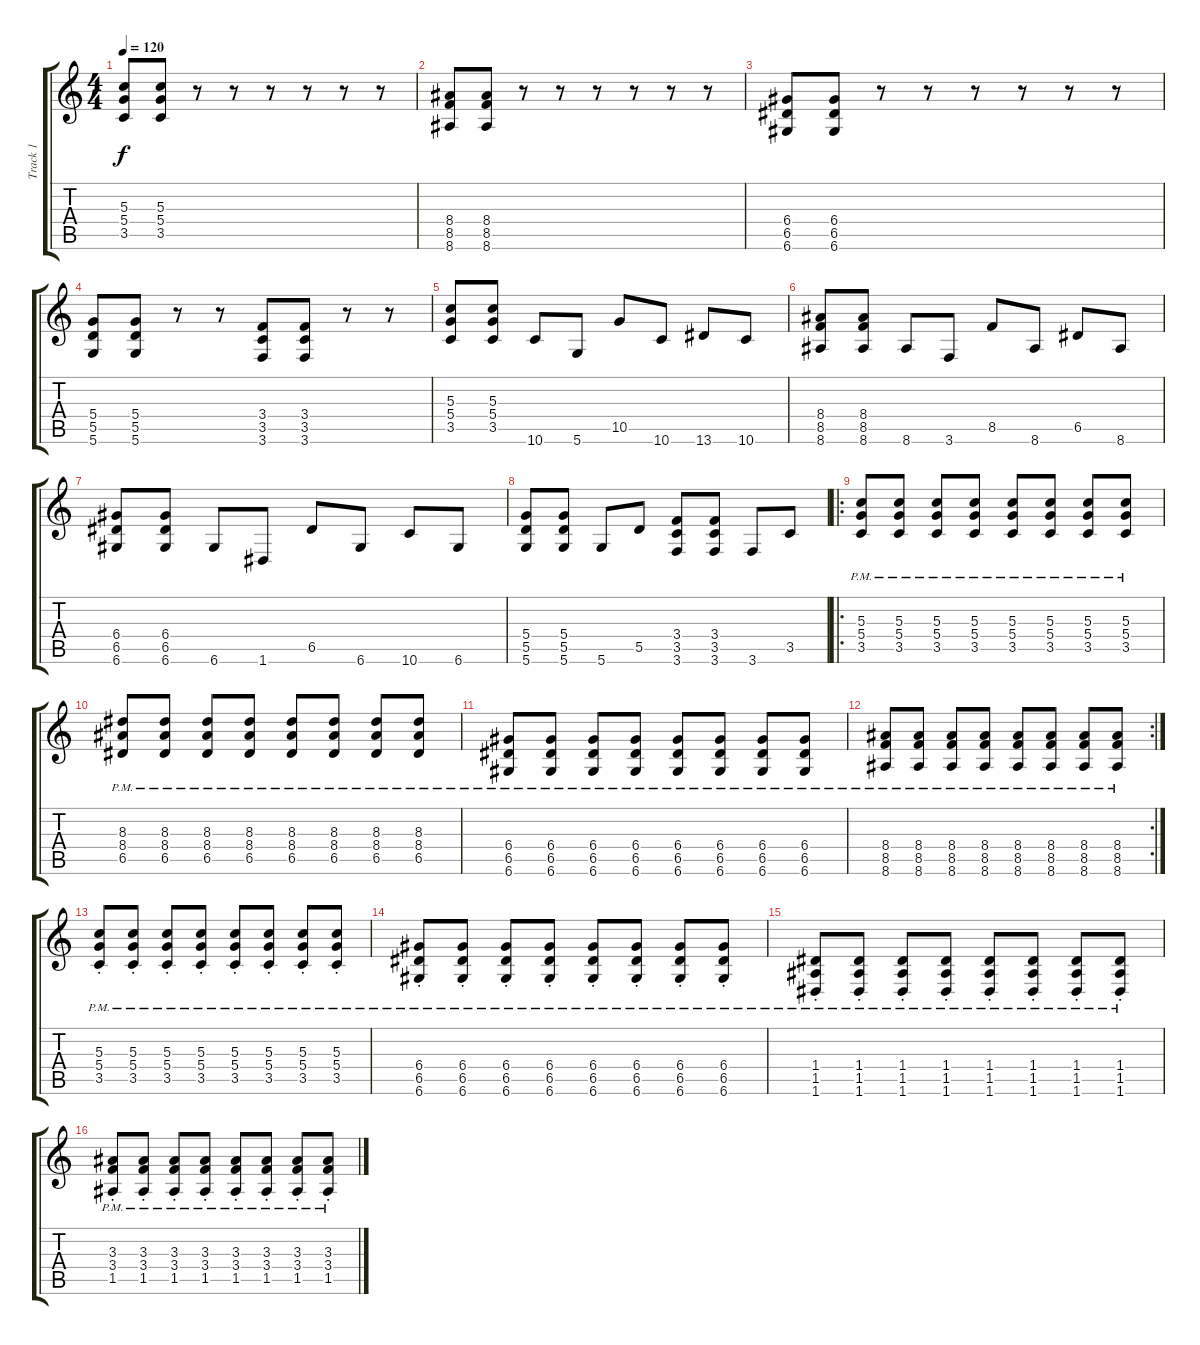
\track ("Track 1" "Track 1") {instrument distortionguitar}
\staff {score tabs}
\tuning (E4 B3 G3 D3 A2 D2) {hide}
\ts (4 4)
\tempo 120
\clef g2
\ks c
(5.3 5.4 3.5).8{dy f instrument distortionguitar} (5.3 5.4 3.5).8 r.8 r.8 r.8 r.8 r.8 r.8 |
(8.4 8.5 8.6).8 (8.4 8.5 8.6).8 r.8 r.8 r.8 r.8 r.8 r.8 |
(6.4 6.5 6.6).8 (6.4 6.5 6.6).8 r.8 r.8 r.8 r.8 r.8 r.8 |
(5.4 5.5 5.6).8 (5.4 5.5 5.6).8 r.8 r.8 (3.4 3.5 3.6).8 (3.4 3.5 3.6).8 r.8 r.8 |
(5.3 5.4 3.5).8{instrument distortionguitar} (5.3 5.4 3.5).8 10.6.8{volume 9} 5.6.8 10.5.8 10.6.8 13.6.8 10.6.8 |
(8.4 8.5 8.6).8{volume 16} (8.4 8.5 8.6).8 8.6.8{volume 8} 3.6.8 8.5.8 8.6.8 6.5.8 8.6.8 |
(6.4 6.5 6.6).8{volume 16} (6.4 6.5 6.6).8 6.6.8{volume 8} 1.6.8 6.5.8 6.6.8 10.6.8 6.6.8 |
(5.4 5.5 5.6).8{volume 16} (5.4 5.5 5.6).8 5.6.8{volume 8} 5.5.8 (3.4 3.5 3.6).8{volume 16} (3.4 3.5 3.6).8 3.6.8{volume 8} 3.5.8 |
\ro
(5.3{pm} 5.4{pm} 3.5{pm}).8{volume 13} (5.3{pm} 5.4{pm} 3.5{pm}).8 (5.3{pm} 5.4{pm} 3.5{pm}).8 (5.3{pm} 5.4{pm} 3.5{pm}).8 (5.3{pm} 5.4{pm} 3.5{pm}).8 (5.3{pm} 5.4{pm} 3.5{pm}).8 (5.3{pm} 5.4{pm} 3.5{pm}).8 (5.3{pm} 5.4{pm} 3.5{pm}).8 |
(8.3{pm} 8.4{pm} 6.5{pm}).8 (8.3{pm} 8.4{pm} 6.5{pm}).8 (8.3{pm} 8.4{pm} 6.5{pm}).8 (8.3{pm} 8.4{pm} 6.5{pm}).8 (8.3{pm} 8.4{pm} 6.5{pm}).8 (8.3{pm} 8.4{pm} 6.5{pm}).8 (8.3{pm} 8.4{pm} 6.5{pm}).8 (8.3{pm} 8.4{pm} 6.5{pm}).8 |
(6.4{pm} 6.5{pm} 6.6{pm}).8 (6.4{pm} 6.5{pm} 6.6{pm}).8 (6.4{pm} 6.5{pm} 6.6{pm}).8 (6.4{pm} 6.5{pm} 6.6{pm}).8 (6.4{pm} 6.5{pm} 6.6{pm}).8 (6.4{pm} 6.5{pm} 6.6{pm}).8 (6.4{pm} 6.5{pm} 6.6{pm}).8 (6.4{pm} 6.5{pm} 6.6{pm}).8 |
\rc 2
(8.4{pm} 8.5{pm} 8.6{pm}).8 (8.4{pm} 8.5{pm} 8.6{pm}).8 (8.4{pm} 8.5{pm} 8.6{pm}).8 (8.4{pm} 8.5{pm} 8.6{pm}).8 (8.4{pm} 8.5{pm} 8.6{pm}).8 (8.4{pm} 8.5{pm} 8.6{pm}).8 (8.4{pm} 8.5{pm} 8.6{pm}).8 (8.4{pm} 8.5{pm} 8.6{pm}).8 |
(5.3{pm st} 5.4{pm st} 3.5{pm st}).8{volume 11} (5.3{pm st} 5.4{pm st} 3.5{pm st}).8 (5.3{pm st} 5.4{pm st} 3.5{pm st}).8 (5.3{pm st} 5.4{pm st} 3.5{pm st}).8 (5.3{pm st} 5.4{pm st} 3.5{pm st}).8 (5.3{pm st} 5.4{pm st} 3.5{pm st}).8 (5.3{pm st} 5.4{pm st} 3.5{pm st}).8 (5.3{pm st} 5.4{pm st} 3.5{pm st}).8 |
(6.4{pm st} 6.5{pm st} 6.6{pm st}).8 (6.4{pm st} 6.5{pm st} 6.6{pm st}).8 (6.4{pm st} 6.5{pm st} 6.6{pm st}).8 (6.4{pm st} 6.5{pm st} 6.6{pm st}).8 (6.4{pm st} 6.5{pm st} 6.6{pm st}).8 (6.4{pm st} 6.5{pm st} 6.6{pm st}).8 (6.4{pm st} 6.5{pm st} 6.6{pm st}).8 (6.4{pm st} 6.5{pm st} 6.6{pm st}).8 |
(1.4{pm st} 1.5{pm st} 1.6{pm st}).8 (1.4{pm st} 1.5{pm st} 1.6{pm st}).8 (1.4{pm st} 1.5{pm st} 1.6{pm st}).8 (1.4{pm st} 1.5{pm st} 1.6{pm st}).8 (1.4{pm st} 1.5{pm st} 1.6{pm st}).8 (1.4{pm st} 1.5{pm st} 1.6{pm st}).8 (1.4{pm st} 1.5{pm st} 1.6{pm st}).8 (1.4{pm st} 1.5{pm st} 1.6{pm st}).8 |
(3.3{pm st} 3.4{pm st} 1.5{pm st}).8 (3.3{pm st} 3.4{pm st} 1.5{pm st}).8 (3.3{pm st} 3.4{pm st} 1.5{pm st}).8 (3.3{pm st} 3.4{pm st} 1.5{pm st}).8 (3.3{pm st} 3.4{pm st} 1.5{pm st}).8 (3.3{pm st} 3.4{pm st} 1.5{pm st}).8 (3.3{pm st} 3.4{pm st} 1.5{pm st}).8 (3.3{pm st} 3.4{pm st} 1.5{pm st}).8
